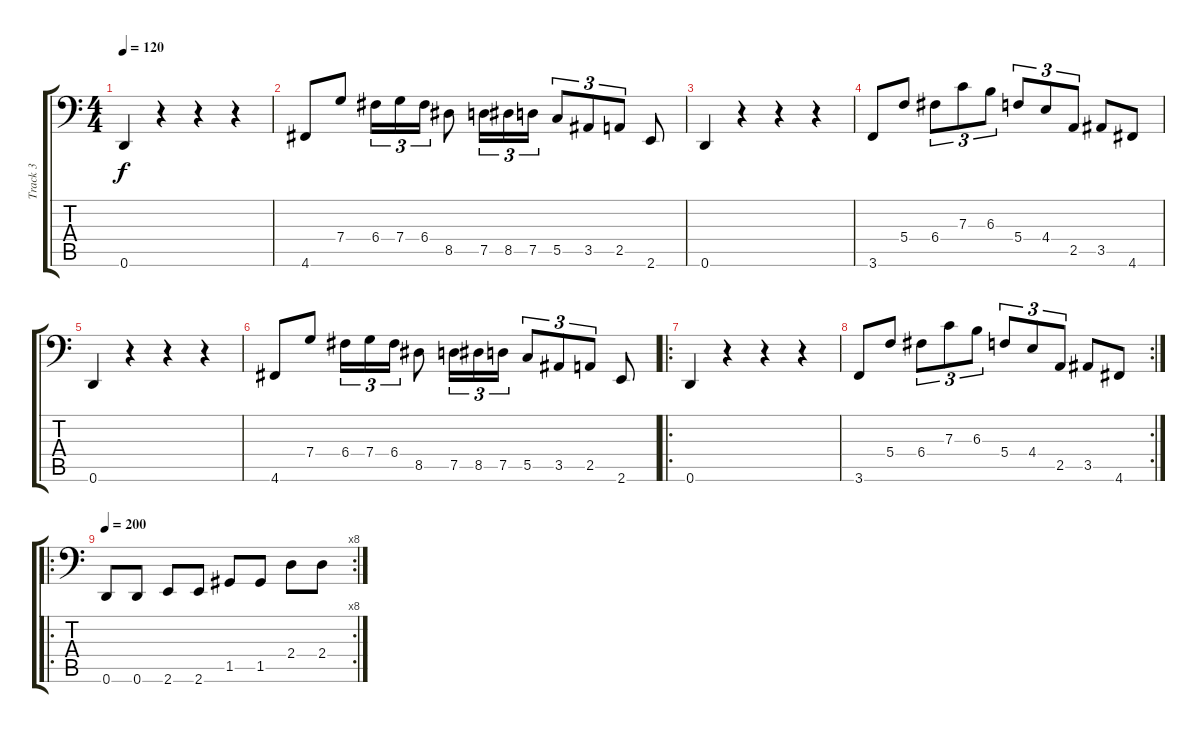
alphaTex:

\track ("Track 3" "Track 3") {instrument electricbasspick}
\staff {score tabs}
\tuning (D3 A2 F2 C2 G1 D1) {hide}
\ts (4 4)
\tempo 120
\clef f4
\ks c
0.6.4{dy f} r.4 r.4 r.4 |
4.6.8 7.4.8 6.4.16{tu (3 2)} 7.4.16{tu (3 2)} 6.4.16{tu (3 2)} 8.5.8 7.5.16{tu (3 2)} 8.5.16{tu (3 2)} 7.5.16{tu (3 2)} 5.5.8{tu (3 2)} 3.5.8{tu (3 2)} 2.5.8{tu (3 2)} 2.6.8 |
0.6.4 r.4 r.4 r.4 |
3.6.8 5.4.8 6.4.8{tu (3 2)} 7.3.8{tu (3 2)} 6.3.8{tu (3 2)} 5.4.8{tu (3 2)} 4.4.8{tu (3 2)} 2.5.8{tu (3 2)} 3.5.8 4.6.8 |
0.6.4 r.4 r.4 r.4 |
4.6.8 7.4.8 6.4.16{tu (3 2)} 7.4.16{tu (3 2)} 6.4.16{tu (3 2)} 8.5.8 7.5.16{tu (3 2)} 8.5.16{tu (3 2)} 7.5.16{tu (3 2)} 5.5.8{tu (3 2)} 3.5.8{tu (3 2)} 2.5.8{tu (3 2)} 2.6.8 |
\ro
0.6.4 r.4 r.4 r.4 |
\rc 2
3.6.8 5.4.8 6.4.8{tu (3 2)} 7.3.8{tu (3 2)} 6.3.8{tu (3 2)} 5.4.8{tu (3 2)} 4.4.8{tu (3 2)} 2.5.8{tu (3 2)} 3.5.8 4.6.8 |
\ro
\rc 8
\tempo 200
0.6.8{volume 9} 0.6.8 2.6.8 2.6.8 1.5.8 1.5.8 2.4.8 2.4.8
